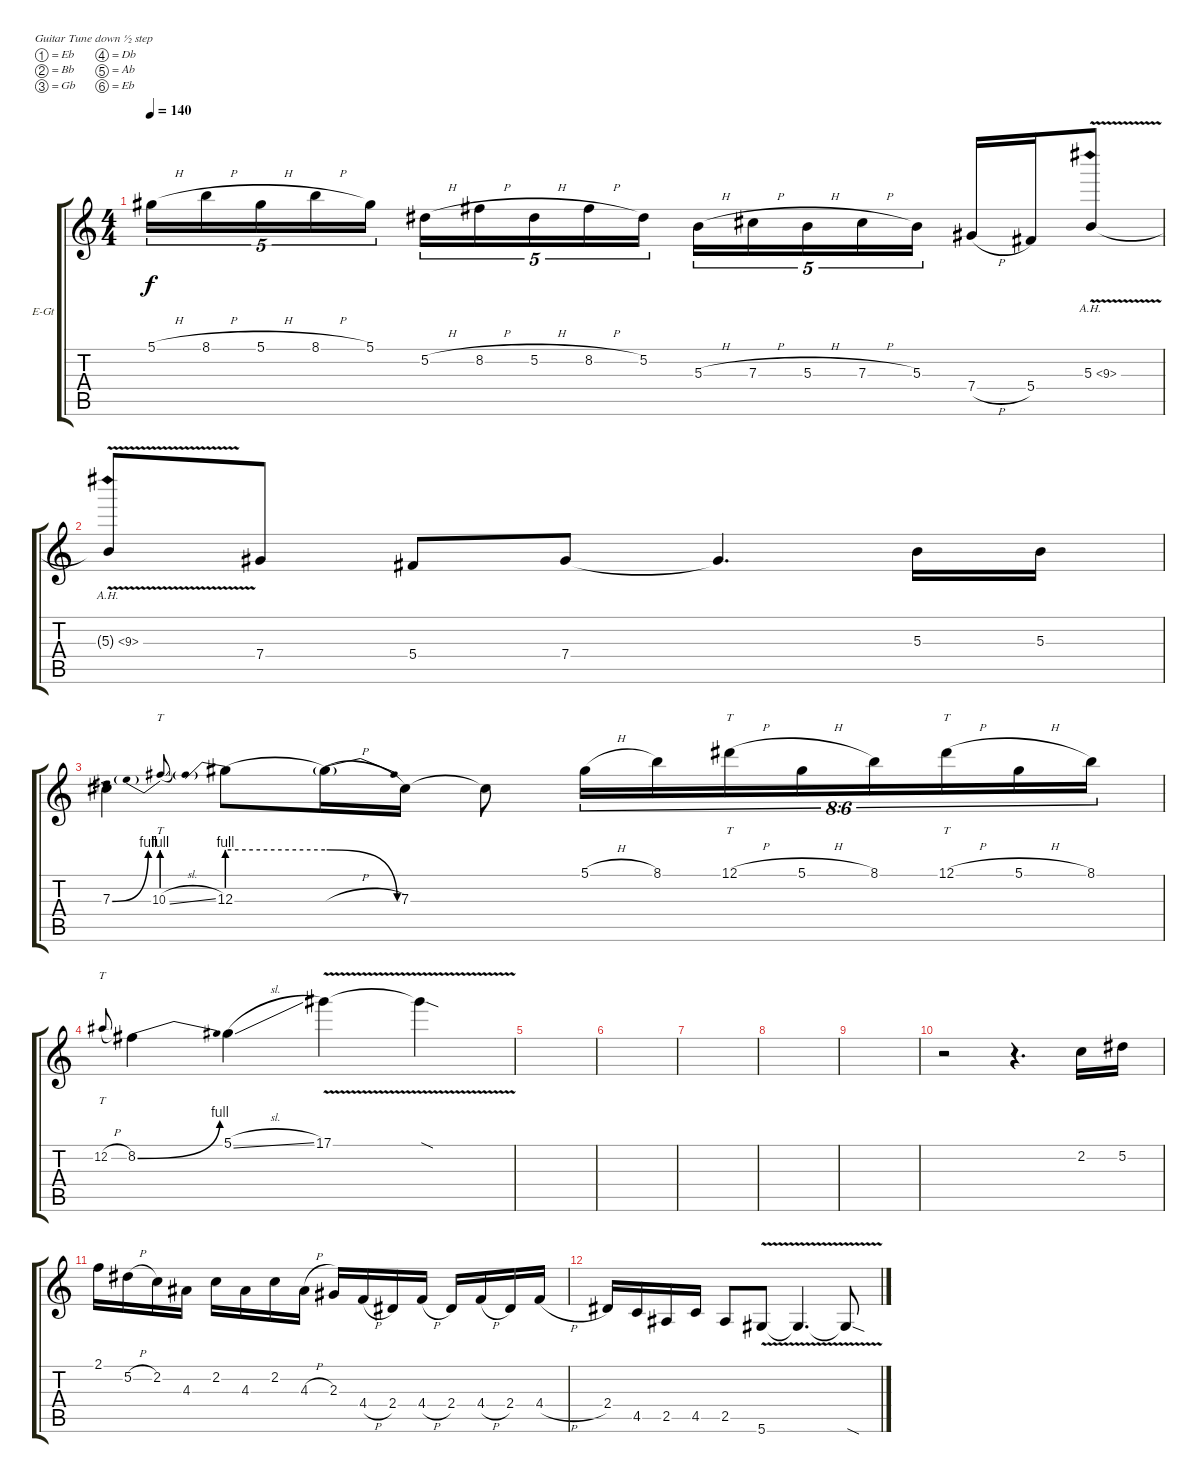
\defaultSystemsLayout 4
\bracketExtendMode groupsimilarinstruments
\firstSystemTrackNameOrientation horizontal
\otherSystemsTrackNameOrientation horizontal
\track ("Tracii" "E-Gt") {instrument distortionguitar}
\staff {score tabs}
\tuning (Eb4 Bb3 Gb3 Db3 Ab2 Eb2)
\ts (4 4)
\tempo 140
\clef g2
\ks c
5.1{h}.16{tu (5 4) dy f} 8.1{h}.16{tu (5 4)} 5.1{h}.16{tu (5 4)} 8.1{h}.16{tu (5 4)} 5.1.16{tu (5 4)} 5.2{h}.16{tu (5 4)} 8.2{h}.16{tu (5 4)} 5.2{h}.16{tu (5 4)} 8.2{h}.16{tu (5 4)} 5.2.16{tu (5 4)} 5.3{h}.16{tu (5 4)} 7.3{h}.16{tu (5 4)} 5.3{h}.16{tu (5 4)} 7.3{h}.16{tu (5 4)} 5.3.16{tu (5 4)} 7.4{h}.16 5.4.16 5.3{ah 4 v}.8 |
5.3{ah 4 v t}.8 7.4.8 5.4.8 7.4.8 7.4{t}.4{d} 5.3.16 5.3.16 |
7.3{be (bend 0 0 15 4)}.4 10.3{be (prebend 0 4 60 4) sl}.8{tt gr onbeat} 12.3{be (prebend 0 4 60 4)}.8 12.3{be (release 0 4 15 0) h t}.16 7.3.16 7.3{t}.8 5.1{h}.16{tu (8 6)} 8.1.16{tu (8 6)} 12.1{h}.16{tt tu (8 6)} 5.1{h}.16{tu (8 6)} 8.1.16{tu (8 6)} 12.1{h}.16{tt tu (8 6)} 5.1{h}.16{tu (8 6)} 8.1.16{tu (8 6)} |
12.2{h}.8{tt gr onbeat} 8.2{be (bend 0 0 15 4)}.4 5.1{sl}.4 17.1{v}.4 17.1{v sod t}.4 |
|
|
|
|
|
r.2 r.4{d} 2.2.16 5.2.16 |
2.1.16 5.2{h}.16 2.2.16 4.3.16 2.2.16 4.3.16 2.2.16 4.3{h}.16 2.3.16 4.4{h}.16 2.4.16 4.4{h}.16 2.4.16 4.4{h}.16 2.4.16 4.4{h}.16 |
2.4.16 4.5.16 2.5.16 4.5.16 2.5.8 5.6{v}.8 5.6{v t}.4{d} 5.6{sod t}.8
